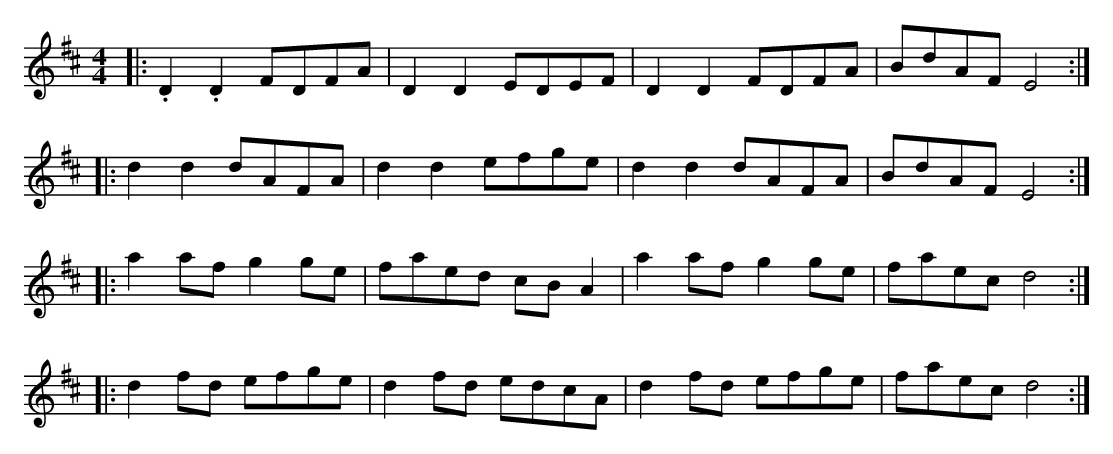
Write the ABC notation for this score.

X:1
M:4/4
K:D
|: .D2.D2 FDFA|D2D2 EDEF|D2D2 FDFA|BdAF E4:|
|:d2d2 dAFA|d2d2 efge|d2d2 dAFA|BdAF E4:|
|:a2af g2ge|faed cBA2|a2af g2ge|faec d4:|
|:d2fd efge|d2fd edcA|d2fd efge|faec d4:|
